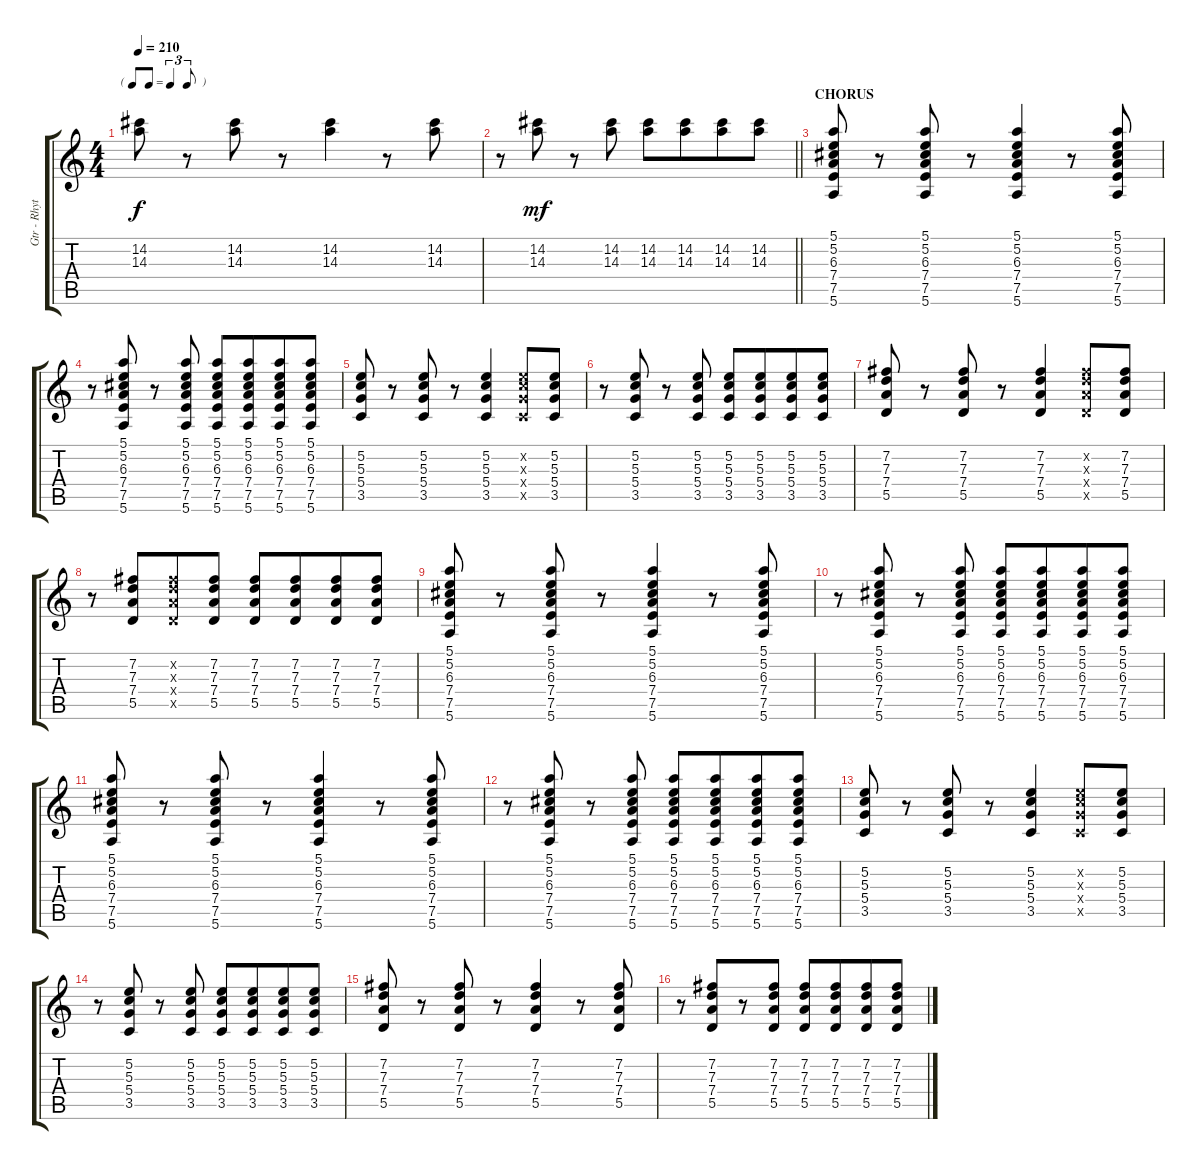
\track ("Gtr - Rhythm 2" "Gtr - Rhyt") {instrument overdrivenguitar}
\staff {score tabs}
\tuning (E4 B3 G3 D3 A2 E2) {hide}
\ts (4 4)
\tf triplet8th
\tempo 210
\clef g2
\ks c
(14.2 14.3).8{dy f} r.8 (14.2 14.3).8 r.8 (14.2 14.3).4 r.8 (14.2 14.3).8 |
\barLineRight lightlight
r.8 (14.2 14.3).8{dy mf} r.8 (14.2 14.3).8 (14.2 14.3).8 (14.2 14.3).8{beam merge} (14.2 14.3).8 (14.2 14.3).8 |
\section ("" "CHORUS")
(5.1 5.2 6.3 7.4 7.5 5.6).8 r.8 (5.1 5.2 6.3 7.4 7.5 5.6).8 r.8 (5.1 5.2 6.3 7.4 7.5 5.6).4 r.8 (5.1 5.2 6.3 7.4 7.5 5.6).8 |
r.8 (5.1 5.2 6.3 7.4 7.5 5.6).8 r.8 (5.1 5.2 6.3 7.4 7.5 5.6).8 (5.1 5.2 6.3 7.4 7.5 5.6).8 (5.1 5.2 6.3 7.4 7.5 5.6).8{beam merge} (5.1 5.2 6.3 7.4 7.5 5.6).8 (5.1 5.2 6.3 7.4 7.5 5.6).8 |
(5.2 5.3 5.4 3.5).8 r.8 (5.2 5.3 5.4 3.5).8 r.8 (5.2 5.3 5.4 3.5).4 (5.2{x} 5.3{x} 5.4{x} 3.5{x}).8 (5.2 5.3 5.4 3.5).8 |
r.8 (5.2 5.3 5.4 3.5).8 r.8 (5.2 5.3 5.4 3.5).8 (5.2 5.3 5.4 3.5).8 (5.2 5.3 5.4 3.5).8{beam merge} (5.2 5.3 5.4 3.5).8 (5.2 5.3 5.4 3.5).8 |
(7.2 7.3 7.4 5.5).8 r.8 (7.2 7.3 7.4 5.5).8 r.8 (7.2 7.3 7.4 5.5).4 (7.2{x} 7.3{x} 7.4{x} 5.5{x}).8 (7.2 7.3 7.4 5.5).8 |
r.8 (7.2 7.3 7.4 5.5).8{beam merge} (7.2{x} 7.3{x} 7.4{x} 5.5{x}).8 (7.2 7.3 7.4 5.5).8 (7.2 7.3 7.4 5.5).8 (7.2 7.3 7.4 5.5).8{beam merge} (7.2 7.3 7.4 5.5).8 (7.2 7.3 7.4 5.5).8 |
(5.1 5.2 6.3 7.4 7.5 5.6).8 r.8 (5.1 5.2 6.3 7.4 7.5 5.6).8 r.8 (5.1 5.2 6.3 7.4 7.5 5.6).4 r.8 (5.1 5.2 6.3 7.4 7.5 5.6).8 |
r.8 (5.1 5.2 6.3 7.4 7.5 5.6).8 r.8 (5.1 5.2 6.3 7.4 7.5 5.6).8 (5.1 5.2 6.3 7.4 7.5 5.6).8 (5.1 5.2 6.3 7.4 7.5 5.6).8{beam merge} (5.1 5.2 6.3 7.4 7.5 5.6).8 (5.1 5.2 6.3 7.4 7.5 5.6).8 |
(5.1 5.2 6.3 7.4 7.5 5.6).8 r.8 (5.1 5.2 6.3 7.4 7.5 5.6).8 r.8 (5.1 5.2 6.3 7.4 7.5 5.6).4 r.8 (5.1 5.2 6.3 7.4 7.5 5.6).8 |
r.8 (5.1 5.2 6.3 7.4 7.5 5.6).8 r.8 (5.1 5.2 6.3 7.4 7.5 5.6).8 (5.1 5.2 6.3 7.4 7.5 5.6).8 (5.1 5.2 6.3 7.4 7.5 5.6).8{beam merge} (5.1 5.2 6.3 7.4 7.5 5.6).8 (5.1 5.2 6.3 7.4 7.5 5.6).8 |
(5.2 5.3 5.4 3.5).8 r.8 (5.2 5.3 5.4 3.5).8 r.8 (5.2 5.3 5.4 3.5).4 (5.2{x} 5.3{x} 5.4{x} 3.5{x}).8 (5.2 5.3 5.4 3.5).8 |
r.8 (5.2 5.3 5.4 3.5).8 r.8 (5.2 5.3 5.4 3.5).8 (5.2 5.3 5.4 3.5).8 (5.2 5.3 5.4 3.5).8{beam merge} (5.2 5.3 5.4 3.5).8 (5.2 5.3 5.4 3.5).8 |
(7.2 7.3 7.4 5.5).8 r.8 (7.2 7.3 7.4 5.5).8 r.8 (7.2 7.3 7.4 5.5).4 r.8 (7.2 7.3 7.4 5.5).8 |
r.8 (7.2 7.3 7.4 5.5).8{beam merge} r.8 (7.2 7.3 7.4 5.5).8 (7.2 7.3 7.4 5.5).8 (7.2 7.3 7.4 5.5).8{beam merge} (7.2 7.3 7.4 5.5).8 (7.2 7.3 7.4 5.5).8
